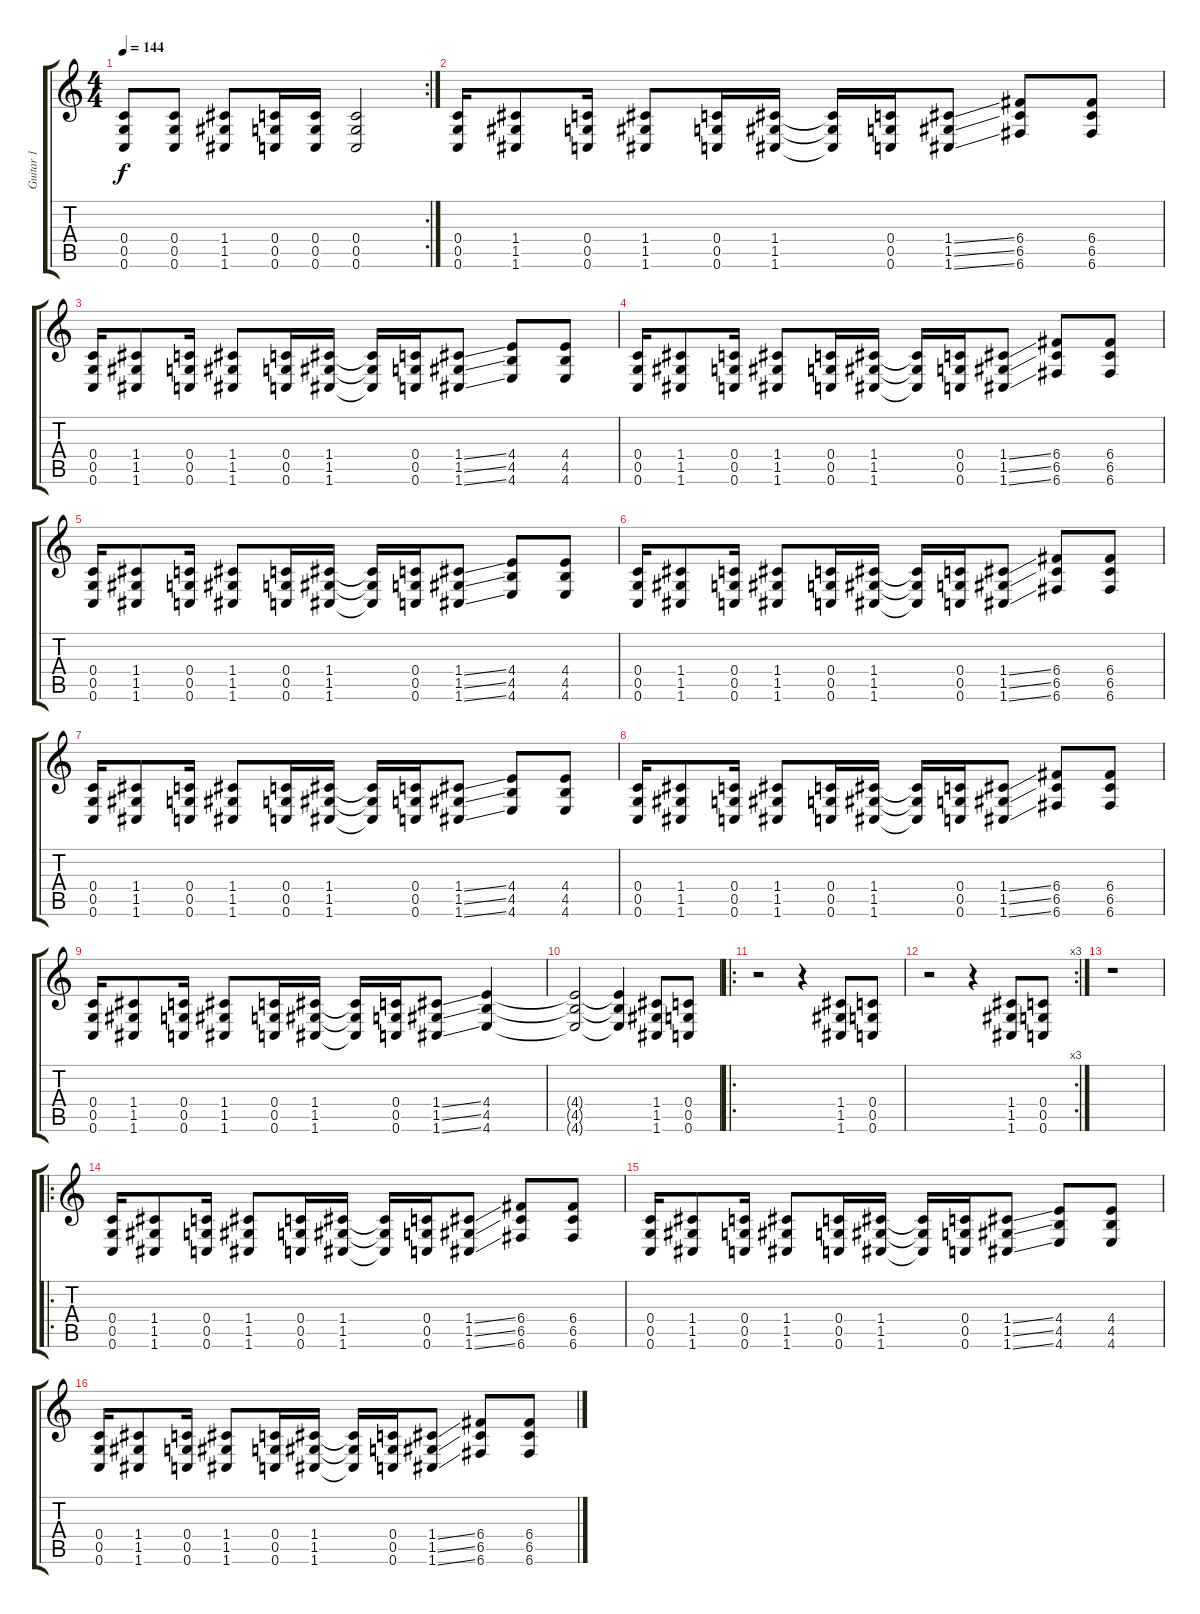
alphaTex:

\track ("Guitar 1" "Guitar 1") {instrument overdrivenguitar}
\staff {score tabs}
\tuning (D4 A3 F3 C3 G2 C2) {hide}
\rc 2
\ts (4 4)
\tempo 144
\clef g2
\ks c
(0.4 0.5 0.6).8{dy f} (0.4 0.5 0.6).8 (1.4 1.5 1.6).8 (0.4 0.5 0.6).16 (0.4 0.5 0.6).16 (0.4 0.5 0.6).2 |
(0.4 0.5 0.6).16 (1.4 1.5 1.6).8 (0.4 0.5 0.6).16 (1.4 1.5 1.6).8 (0.4 0.5 0.6).16 (1.4 1.5 1.6).16 (1.4{t} 1.5{t} 1.6{t}).16 (0.4 0.5 0.6).16 (1.4{ss} 1.5{ss} 1.6{ss}).8 (6.4 6.5 6.6).8 (6.4 6.5 6.6).8 |
(0.4 0.5 0.6).16 (1.4 1.5 1.6).8 (0.4 0.5 0.6).16 (1.4 1.5 1.6).8 (0.4 0.5 0.6).16 (1.4 1.5 1.6).16 (1.4{t} 1.5{t} 1.6{t}).16 (0.4 0.5 0.6).16 (1.4{ss} 1.5{ss} 1.6{ss}).8 (4.4 4.5 4.6).8 (4.4 4.5 4.6).8 |
(0.4 0.5 0.6).16 (1.4 1.5 1.6).8 (0.4 0.5 0.6).16 (1.4 1.5 1.6).8 (0.4 0.5 0.6).16 (1.4 1.5 1.6).16 (1.4{t} 1.5{t} 1.6{t}).16 (0.4 0.5 0.6).16 (1.4{ss} 1.5{ss} 1.6{ss}).8 (6.4 6.5 6.6).8 (6.4 6.5 6.6).8 |
(0.4 0.5 0.6).16 (1.4 1.5 1.6).8 (0.4 0.5 0.6).16 (1.4 1.5 1.6).8 (0.4 0.5 0.6).16 (1.4 1.5 1.6).16 (1.4{t} 1.5{t} 1.6{t}).16 (0.4 0.5 0.6).16 (1.4{ss} 1.5{ss} 1.6{ss}).8 (4.4 4.5 4.6).8 (4.4 4.5 4.6).8 |
(0.4 0.5 0.6).16 (1.4 1.5 1.6).8 (0.4 0.5 0.6).16 (1.4 1.5 1.6).8 (0.4 0.5 0.6).16 (1.4 1.5 1.6).16 (1.4{t} 1.5{t} 1.6{t}).16 (0.4 0.5 0.6).16 (1.4{ss} 1.5{ss} 1.6{ss}).8 (6.4 6.5 6.6).8 (6.4 6.5 6.6).8 |
(0.4 0.5 0.6).16 (1.4 1.5 1.6).8 (0.4 0.5 0.6).16 (1.4 1.5 1.6).8 (0.4 0.5 0.6).16 (1.4 1.5 1.6).16 (1.4{t} 1.5{t} 1.6{t}).16 (0.4 0.5 0.6).16 (1.4{ss} 1.5{ss} 1.6{ss}).8 (4.4 4.5 4.6).8 (4.4 4.5 4.6).8 |
(0.4 0.5 0.6).16 (1.4 1.5 1.6).8 (0.4 0.5 0.6).16 (1.4 1.5 1.6).8 (0.4 0.5 0.6).16 (1.4 1.5 1.6).16 (1.4{t} 1.5{t} 1.6{t}).16 (0.4 0.5 0.6).16 (1.4{ss} 1.5{ss} 1.6{ss}).8 (6.4 6.5 6.6).8 (6.4 6.5 6.6).8 |
(0.4 0.5 0.6).16 (1.4 1.5 1.6).8 (0.4 0.5 0.6).16 (1.4 1.5 1.6).8 (0.4 0.5 0.6).16 (1.4 1.5 1.6).16 (1.4{t} 1.5{t} 1.6{t}).16 (0.4 0.5 0.6).16 (1.4{ss} 1.5{ss} 1.6{ss}).8 (4.4 4.5 4.6).4 |
(4.4{t} 4.5{t} 4.6{t}).2 (4.4{t} 4.5{t} 4.6{t}).4 (1.4 1.5 1.6).8 (0.4 0.5 0.6).8 |
\ro
r.2 r.4 (1.4 1.5 1.6).8 (0.4 0.5 0.6).8 |
\rc 3
r.2 r.4 (1.4 1.5 1.6).8 (0.4 0.5 0.6).8 |
r.1 |
\ro
(0.4 0.5 0.6).16 (1.4 1.5 1.6).8 (0.4 0.5 0.6).16 (1.4 1.5 1.6).8 (0.4 0.5 0.6).16 (1.4 1.5 1.6).16 (1.4{t} 1.5{t} 1.6{t}).16 (0.4 0.5 0.6).16 (1.4{ss} 1.5{ss} 1.6{ss}).8 (6.4 6.5 6.6).8 (6.4 6.5 6.6).8 |
(0.4 0.5 0.6).16 (1.4 1.5 1.6).8 (0.4 0.5 0.6).16 (1.4 1.5 1.6).8 (0.4 0.5 0.6).16 (1.4 1.5 1.6).16 (1.4{t} 1.5{t} 1.6{t}).16 (0.4 0.5 0.6).16 (1.4{ss} 1.5{ss} 1.6{ss}).8 (4.4 4.5 4.6).8 (4.4 4.5 4.6).8 |
(0.4 0.5 0.6).16 (1.4 1.5 1.6).8 (0.4 0.5 0.6).16 (1.4 1.5 1.6).8 (0.4 0.5 0.6).16 (1.4 1.5 1.6).16 (1.4{t} 1.5{t} 1.6{t}).16 (0.4 0.5 0.6).16 (1.4{ss} 1.5{ss} 1.6{ss}).8 (6.4 6.5 6.6).8 (6.4 6.5 6.6).8
